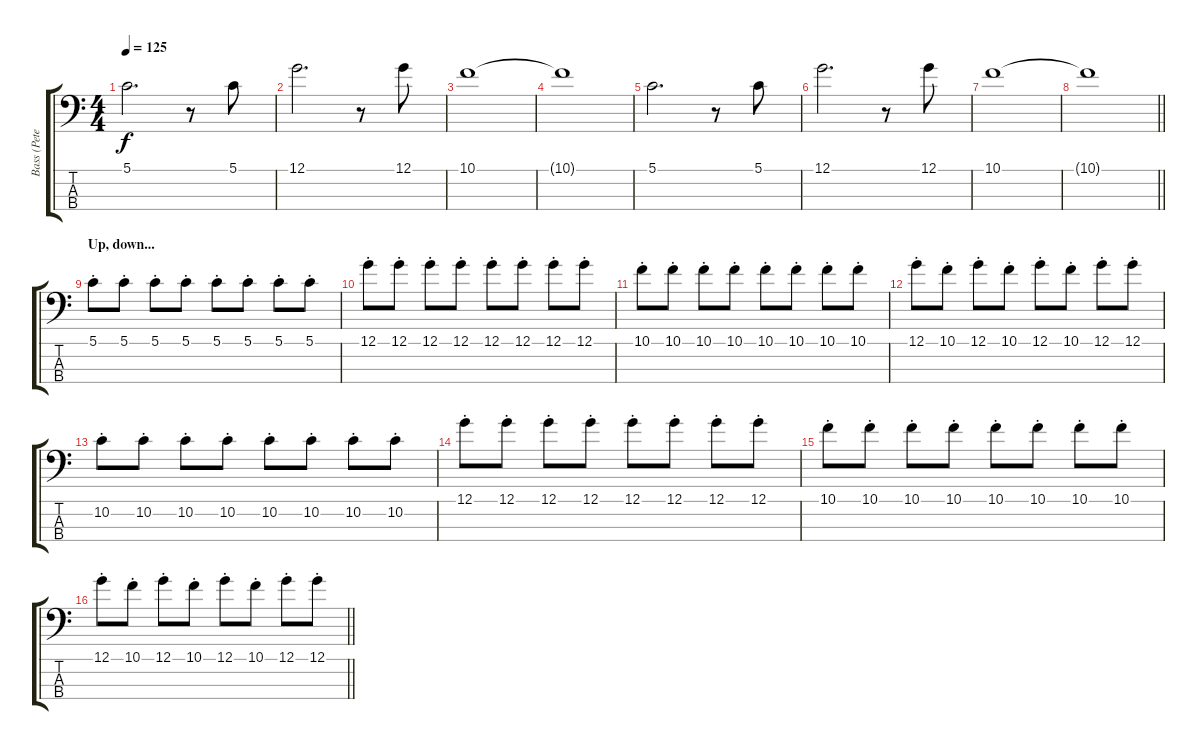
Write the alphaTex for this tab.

\track ("Bass (Peter Hook)" "Bass (Pete") {instrument electricbasspick}
\staff {score tabs}
\tuning (G2 D2 A1 E1) {hide}
\ts (4 4)
\tempo 125
\clef f4
\ks c
5.1.2{d dy f} r.8 5.1.8 |
12.1.2{d} r.8 12.1.8 |
10.1.1 |
10.1{t}.1 |
5.1.2{d} r.8 5.1.8 |
12.1.2{d} r.8 12.1.8 |
10.1.1 |
\barLineRight lightlight
10.1{t}.1 |
\section ("" "Up, down...")
5.1{st}.8 5.1{st}.8 5.1{st}.8 5.1{st}.8 5.1{st}.8 5.1{st}.8 5.1{st}.8 5.1{st}.8 |
12.1{st}.8 12.1{st}.8 12.1{st}.8 12.1{st}.8 12.1{st}.8 12.1{st}.8 12.1{st}.8 12.1{st}.8 |
10.1{st}.8 10.1{st}.8 10.1{st}.8 10.1{st}.8 10.1{st}.8 10.1{st}.8 10.1{st}.8 10.1{st}.8 |
12.1{st}.8 10.1{st}.8 12.1{st}.8 10.1{st}.8 12.1{st}.8 10.1{st}.8 12.1{st}.8 12.1{st}.8 |
10.2{st}.8 10.2{st}.8 10.2{st}.8 10.2{st}.8 10.2{st}.8 10.2{st}.8 10.2{st}.8 10.2{st}.8 |
12.1{st}.8 12.1{st}.8 12.1{st}.8 12.1{st}.8 12.1{st}.8 12.1{st}.8 12.1{st}.8 12.1{st}.8 |
10.1{st}.8 10.1{st}.8 10.1{st}.8 10.1{st}.8 10.1{st}.8 10.1{st}.8 10.1{st}.8 10.1{st}.8 |
\barLineRight lightlight
12.1{st}.8 10.1{st}.8 12.1{st}.8 10.1{st}.8 12.1{st}.8 10.1{st}.8 12.1{st}.8 12.1{st}.8
